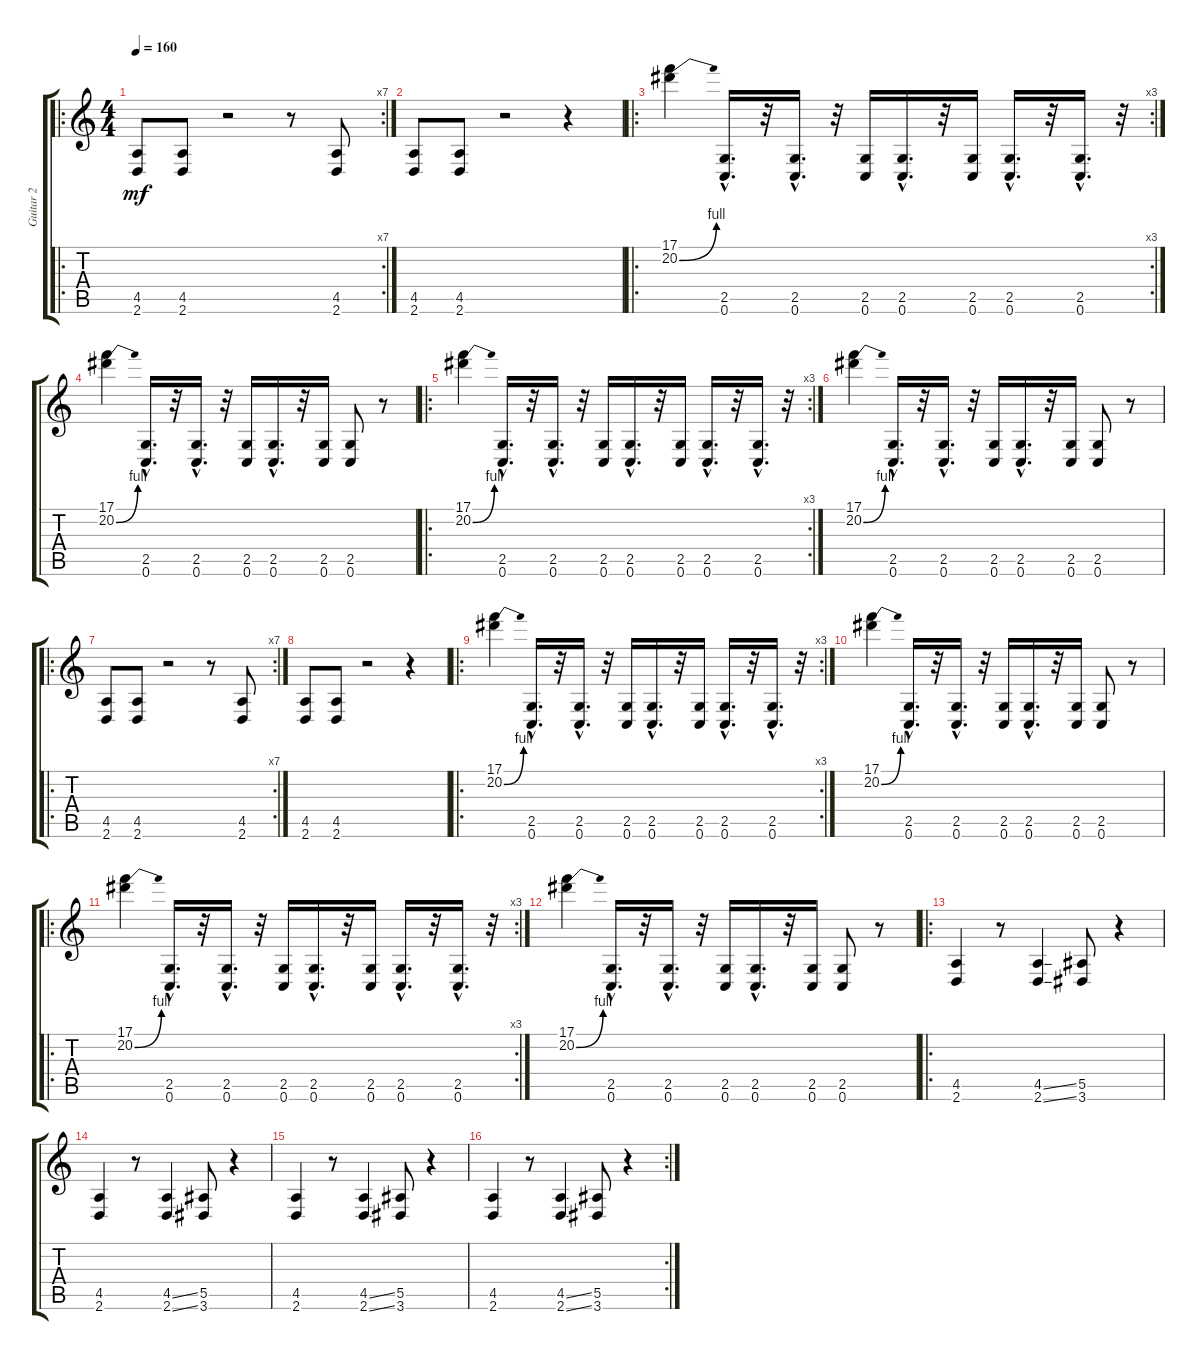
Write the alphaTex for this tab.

\track ("Guitar 2" "Guitar 2") {instrument overdrivenguitar}
\staff {score tabs}
\tuning (C4 G3 Eb3 Bb2 F2 C2) {hide}
\ro
\rc 7
\ts (4 4)
\tempo 160
\clef g2
\ks c
(4.5 2.6).8{dy mf} (4.5 2.6).8 r.2 r.8 (4.5 2.6).8 |
(4.5 2.6).8 (4.5 2.6).8 r.2 r.4 |
\ro
\rc 3
(17.1 20.2{be (bend 0 0 60 4)}).4 (2.5{hac} 0.6{hac}).16{d} r.32 (2.5{hac} 0.6{hac}).16{d} r.32 (2.5 0.6).16 (2.5{hac} 0.6{hac}).16{d} r.32 (2.5 0.6).16 (2.5{hac} 0.6{hac}).16{d} r.32 (2.5{hac} 0.6{hac}).16{d} r.32 |
(17.1 20.2{be (bend 0 0 60 4)}).4 (2.5{hac} 0.6{hac}).16{d} r.32 (2.5{hac} 0.6{hac}).16{d} r.32 (2.5 0.6).16 (2.5{hac} 0.6{hac}).16{d} r.32 (2.5 0.6).16 (2.5 0.6).8 r.8 |
\ro
\rc 3
(17.1 20.2{be (bend 0 0 60 4)}).4 (2.5{hac} 0.6{hac}).16{d} r.32 (2.5{hac} 0.6{hac}).16{d} r.32 (2.5 0.6).16 (2.5{hac} 0.6{hac}).16{d} r.32 (2.5 0.6).16 (2.5{hac} 0.6{hac}).16{d} r.32 (2.5{hac} 0.6{hac}).16{d} r.32 |
(17.1 20.2{be (bend 0 0 60 4)}).4 (2.5{hac} 0.6{hac}).16{d} r.32 (2.5{hac} 0.6{hac}).16{d} r.32 (2.5 0.6).16 (2.5{hac} 0.6{hac}).16{d} r.32 (2.5 0.6).16 (2.5 0.6).8 r.8 |
\ro
\rc 7
(4.5 2.6).8 (4.5 2.6).8 r.2 r.8 (4.5 2.6).8 |
(4.5 2.6).8 (4.5 2.6).8 r.2 r.4 |
\ro
\rc 3
(17.1 20.2{be (bend 0 0 60 4)}).4 (2.5{hac} 0.6{hac}).16{d} r.32 (2.5{hac} 0.6{hac}).16{d} r.32 (2.5 0.6).16 (2.5{hac} 0.6{hac}).16{d} r.32 (2.5 0.6).16 (2.5{hac} 0.6{hac}).16{d} r.32 (2.5{hac} 0.6{hac}).16{d} r.32 |
(17.1 20.2{be (bend 0 0 60 4)}).4 (2.5{hac} 0.6{hac}).16{d} r.32 (2.5{hac} 0.6{hac}).16{d} r.32 (2.5 0.6).16 (2.5{hac} 0.6{hac}).16{d} r.32 (2.5 0.6).16 (2.5 0.6).8 r.8 |
\ro
\rc 3
(17.1 20.2{be (bend 0 0 60 4)}).4 (2.5{hac} 0.6{hac}).16{d} r.32 (2.5{hac} 0.6{hac}).16{d} r.32 (2.5 0.6).16 (2.5{hac} 0.6{hac}).16{d} r.32 (2.5 0.6).16 (2.5{hac} 0.6{hac}).16{d} r.32 (2.5{hac} 0.6{hac}).16{d} r.32 |
(17.1 20.2{be (bend 0 0 60 4)}).4 (2.5{hac} 0.6{hac}).16{d} r.32 (2.5{hac} 0.6{hac}).16{d} r.32 (2.5 0.6).16 (2.5{hac} 0.6{hac}).16{d} r.32 (2.5 0.6).16 (2.5 0.6).8 r.8 |
\ro
(4.5 2.6).4 r.8 (4.5{ss} 2.6{ss}).4 (5.5 3.6).8 r.4 |
(4.5 2.6).4 r.8 (4.5{ss} 2.6{ss}).4 (5.5 3.6).8 r.4 |
(4.5 2.6).4 r.8 (4.5{ss} 2.6{ss}).4 (5.5 3.6).8 r.4 |
\rc 2
(4.5 2.6).4 r.8 (4.5{ss} 2.6{ss}).4 (5.5 3.6).8 r.4
